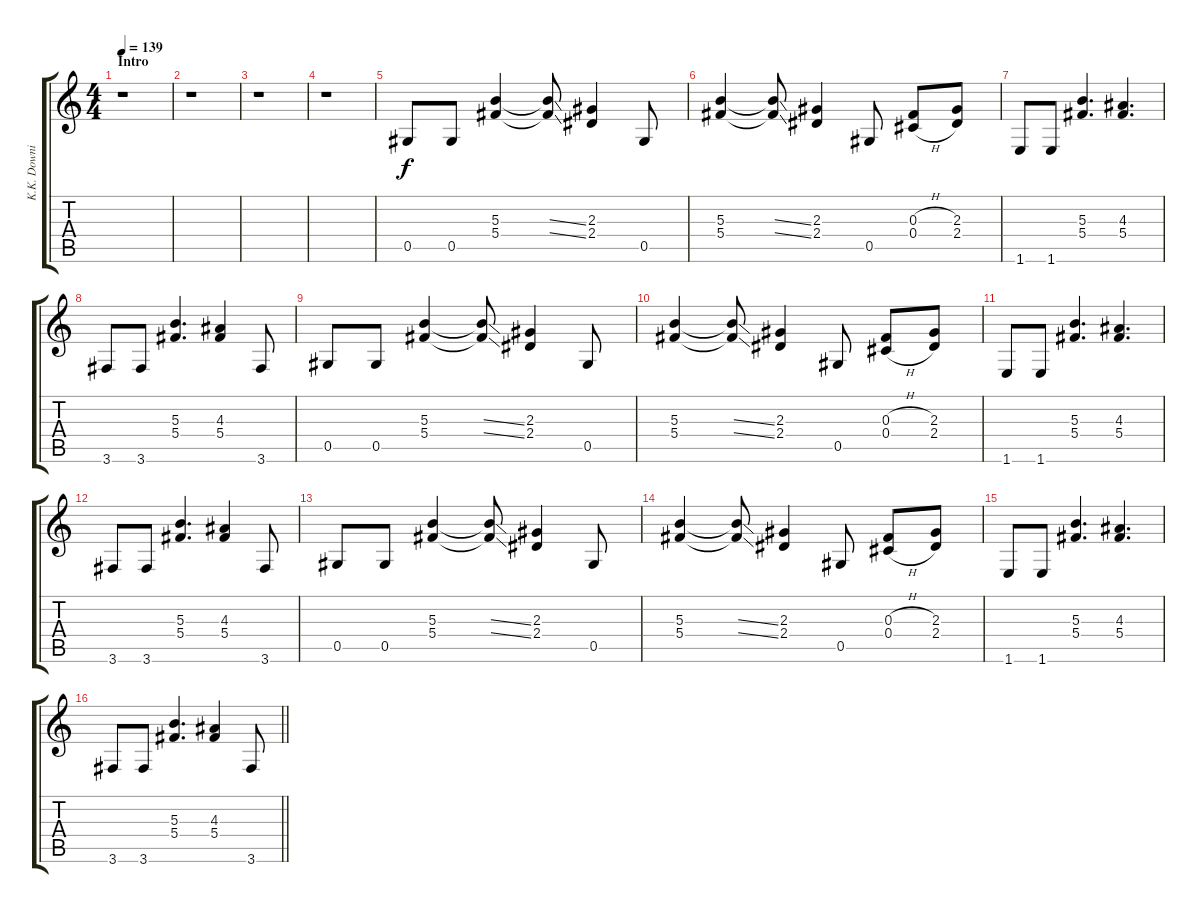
\track ("K.K. Downing" "K.K. Downi") {instrument distortionguitar}
\staff {score tabs}
\tuning (Eb4 Bb3 Gb3 Db3 Ab2 Eb2) {hide}
\ts (4 4)
\section ("" "Intro")
\tempo 139
\clef g2
\ks c
r.1{dy f instrument distortionguitar} |
r.1 |
r.1 |
r.1 |
0.5.8 0.5.8 (5.3 5.4).4 (5.3{ss t} 5.4{ss t}).8 (2.3 2.4).4 0.5.8 |
(5.3 5.4).4 (5.3{ss t} 5.4{ss t}).8 (2.3 2.4).4 0.5.8 (0.3{h} 0.4{h}).8 (2.3 2.4).8 |
1.6.8 1.6.8 (5.3 5.4).4{d} (4.3 5.4).4{d} |
3.6.8 3.6.8 (5.3 5.4).4{d} (4.3 5.4).4 3.6.8 |
0.5.8 0.5.8 (5.3 5.4).4 (5.3{ss t} 5.4{ss t}).8 (2.3 2.4).4 0.5.8 |
(5.3 5.4).4 (5.3{ss t} 5.4{ss t}).8 (2.3 2.4).4 0.5.8 (0.3{h} 0.4{h}).8 (2.3 2.4).8 |
1.6.8 1.6.8 (5.3 5.4).4{d} (4.3 5.4).4{d} |
3.6.8 3.6.8 (5.3 5.4).4{d} (4.3 5.4).4 3.6.8 |
0.5.8 0.5.8 (5.3 5.4).4 (5.3{ss t} 5.4{ss t}).8 (2.3 2.4).4 0.5.8 |
(5.3 5.4).4 (5.3{ss t} 5.4{ss t}).8 (2.3 2.4).4 0.5.8 (0.3{h} 0.4{h}).8 (2.3 2.4).8 |
1.6.8 1.6.8 (5.3 5.4).4{d} (4.3 5.4).4{d} |
\barLineRight lightlight
3.6.8 3.6.8 (5.3 5.4).4{d} (4.3 5.4).4 3.6.8
